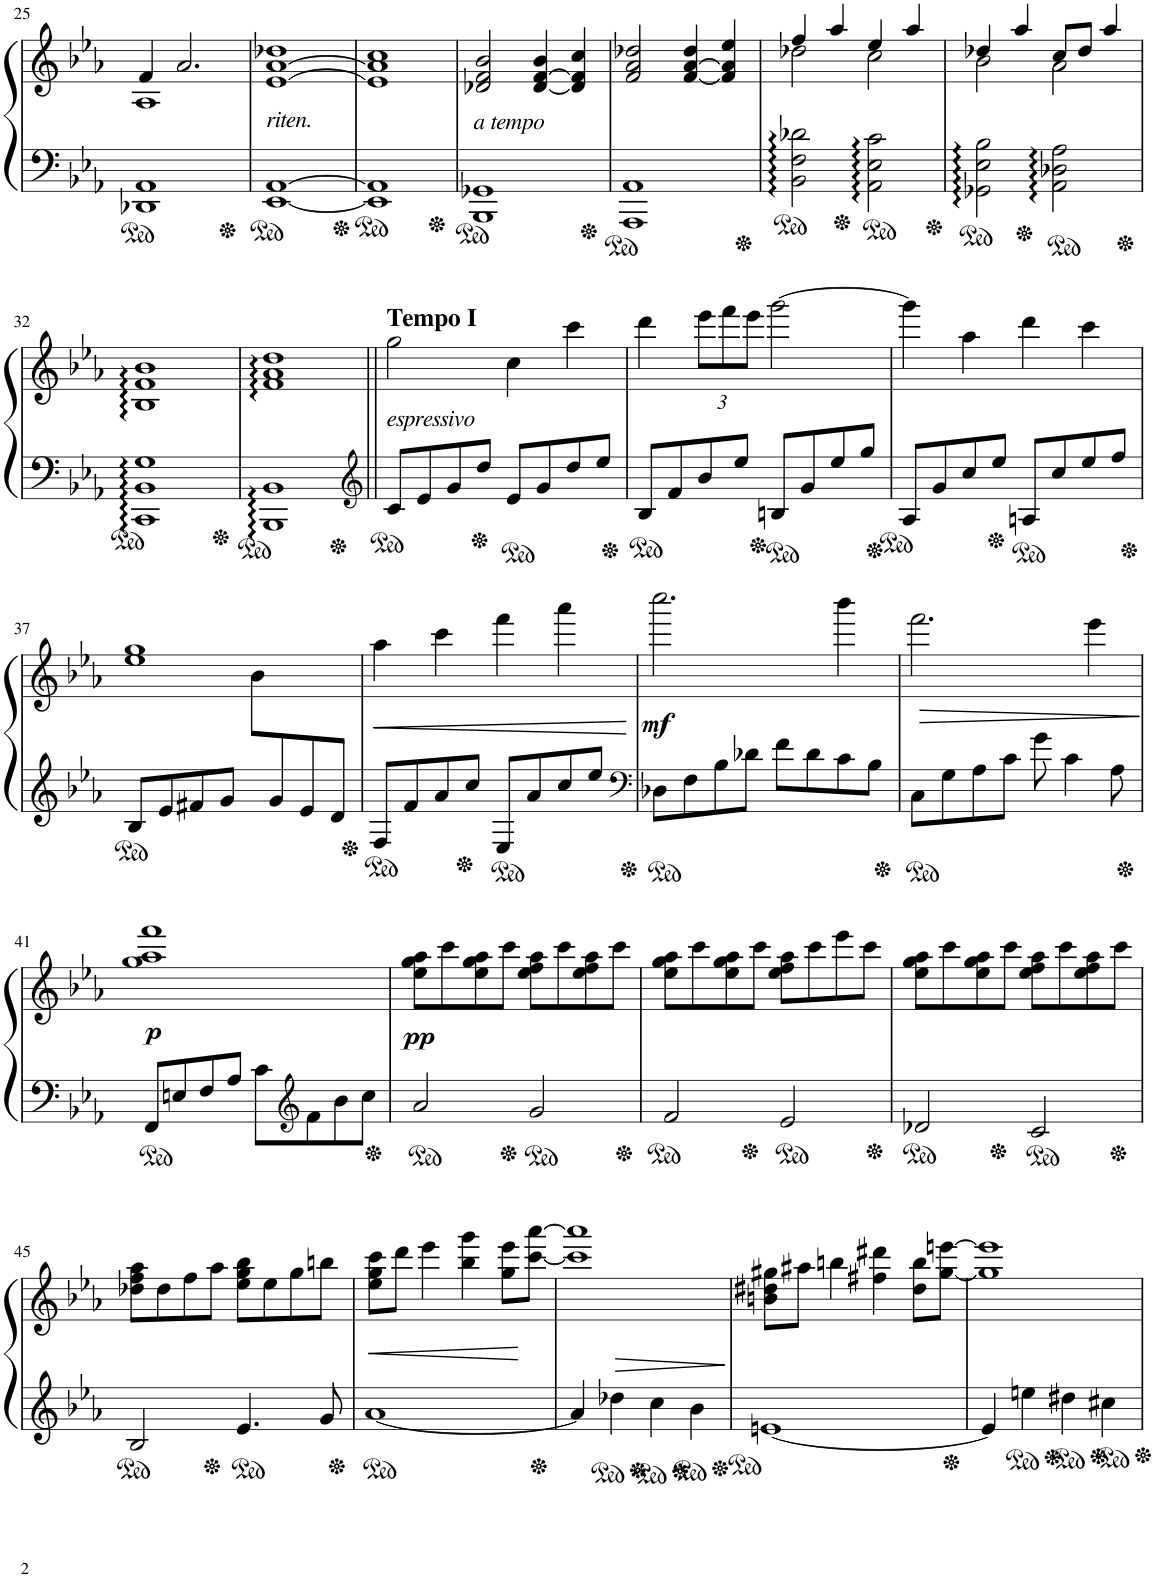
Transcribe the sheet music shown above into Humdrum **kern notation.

**kern	**kern	**dynam
*part1	*part1	*part1
*staff2	*staff1	*staff1/2
*I"Piano	*	*
*I'Pno.	*	*
!!LO:PB:g=z
*clefF4	*clefG2	*
*k[b-e-a-]	*k[b-e-a-]	*
*M4/4	*M4/4	*
=25	=25	=25
*	*^	*
1DD-X 1AA-	4f/	1A-	.
.	2.a-/	.	.
=26	=26	=26	=26
!	!LO:TX:b:i:t=riten.	!	!
[1EE- [1AA-	[1e- [1a-	1dd-X	.
=27	=27	=27	=27
1EE-] 1AA-]	1e-] 1a-]	1cc	.
=28	=28	=28	=28
!	!LO:TX:b:i:t=a tempo	!	!
*	*v	*v	*
1BBB- 1GG-X	2d-X/ 2f/ 2b-/	.
.	[4d-/ [4f/ 4b-/	.
.	4d-/] 4f/] 4cc/	.
=29	=29	=29
1AAA- 1AA-	2f/ 2a-/ 2dd-X/	.
.	[4f/ [4a-/ 4dd-/	.
.	4f/] 4a-/] 4ee-/	.
=30	=30	=30
*	*^	*
2BB-\ 2F\ 2d-X\	4ff/	2dd-X\	.
.	4aa-/	.	.
2AA-\ 2E-\ 2c\	4ee-/	2cc\	.
.	4aa-/	.	.
=31	=31	=31	=31
2GG-X\ 2E-\ 2B-\	4dd-X/	2b-\	.
.	4aa-/	.	.
2AA-\ 2D-X\ 2A-\	8cc/L	2a-\	.
.	8dd-/J	.	.
.	4aa-/	.	.
*	*v	*v	*
!!LO:LB:g=z
=32	=32	=32
1CC 1BB- 1G	1B- 1f 1b-	.
=33	=33	=33
1BBB- 1BB-	1f 1a- 1dd	.
=34||	=34||	=34||
*clefG2	*	*
!	!LO:TX:a:B:t=Tempo I	!
!	!LO:TX:b:i:t=espressivo	!
8c/L	2gg\	.
8e-/	.	.
8g/	.	.
8dd/J	.	.
8e-/L	4cc\	.
8g/	.	.
8dd/	4ccc\	.
8ee-/J	.	.
=35	=35	=35
8B-/L	4ddd\	.
8f/	.	.
*	*Xbrackettup	*
8b-/	12eee-\L	.
.	12fff\	.
8ee-/J	.	.
.	12eee-\J	.
8Bn/L	[2ggg\	.
8g/	.	.
8ee-/	.	.
8gg/J	.	.
=36	=36	=36
8A-/L	4ggg\]	.
8g/	.	.
8cc/	4aa-\	.
8ee-/J	.	.
8An/L	4ddd\	.
8cc/	.	.
8ee-/	4ccc\	.
8ff/J	.	.
!!LO:LB:g=z
=37	=37	=37
*	*^	*
8B-/L	1ee- 1gg	2ryy	.
8e-/	.	.	.
8f#X/	.	.	.
8g/J	.	.	.
8ryy	.	8b-\L	.
8g/	.	4.ryy	.
8e-/	.	.	.
8d/J	.	.	.
*	*v	*v	*
=38	=38	=38
!	!	!LO:HP:b
8F/L	4aa-\	<
8f/	.	.
8a-/	4ccc\	.
8cc/J	.	.
8E-/L	4fff\	.
8a-/	.	.
8cc/	4aaa-\	.
8ee-/J	.	.
.	.	[
=39	=39	=39
*clefF4	*	*
!	!	!LO:DY:b
8D-X\L	2.cccc\	mf
8F\	.	.
8B-\	.	.
8d-X\J	.	.
8f\L	.	.
8d-\	.	.
8c\	4bbb-\	.
8B-\J	.	.
=40	=40	=40
8C\L	2.fff\	.
8G\	.	.
8A-\	.	.
8c\J	.	.
8g\	.	.
4c\	.	.
.	4eee-\	.
8A-\	.	.
!!LO:LB:g=z
=41	=41	=41
!	!	!LO:DY:b
8FF/L	1gg 1aa- 1fff	p
8En/	.	.
8F/	.	.
8A-/J	.	.
8c\L	.	.
*clefG2	*	*
8f\	.	.
8b-\	.	.
8cc\J	.	.
=42	=42	=42
!	!	!LO:DY:b
2a-/	8ee-\ 8gg\ 8aa-\L	pp
.	8ccc\	.
.	8ee-\ 8gg\ 8aa-\	.
.	8ccc\J	.
2g/	8ee-\ 8ff\ 8aa-\L	.
.	8ccc\	.
.	8ee-\ 8ff\ 8aa-\	.
.	8ccc\J	.
=43	=43	=43
2f/	8ee-\ 8gg\ 8aa-\L	.
.	8ccc\	.
.	8ee-\ 8gg\ 8aa-\	.
.	8ccc\J	.
2e-/	8ee-\ 8ff\ 8aa-\L	.
.	8ccc\	.
.	8eee-\	.
.	8ccc\J	.
=44	=44	=44
2d-X/	8ee-\ 8gg\ 8aa-\L	.
.	8ccc\	.
.	8ee-\ 8gg\ 8aa-\	.
.	8ccc\J	.
2c/	8ee-\ 8ff\ 8aa-\L	.
.	8ccc\	.
.	8ee-\ 8ff\ 8aa-\	.
.	8ccc\J	.
!!LO:LB:g=z
=45	=45	=45
2B-/	8dd-X\ 8ff\ 8aa-\L	.
.	8dd-\	.
.	8ff\	.
.	8aa-\J	.
4.e-/	8ee-\ 8gg\ 8bb-\L	.
.	8ee-\	.
.	8gg\	.
8g/	8bbn\J	.
=46	=46	=46
!	!	!LO:HP:b
[1a-	8ee-\ 8gg\ 8ccc\L	<
.	8ddd\J	.
.	4eee-\	.
.	4bb-\ 4ggg\	.
.	8gg\ 8eee-\L	.
.	[8ccc\ [8aaa-\J	[
=47	=47	=47
4a-/]	1ccc] 1aaa-]	.
4dd-X\	.	.
4cc\	.	.
*ped	*	*
4b-\	.	.
=48	=48	=48
[1en	8bn\ 8dd#X\ 8gg#X\L	.
*	*Xped	*
.	8aa#X\J	.
.	4bbn\	.
.	4ff#X\ 4ddd#X\	.
.	8dd#\ 8bb\L	.
.	[8gg#\ [8eeen\J	.
=49	=49	=49
4e/]	1gg#] 1eee]	.
4een\	.	.
4dd#X\	.	.
4cc#X\	.	.
=	=	=
*-	*-	*-
